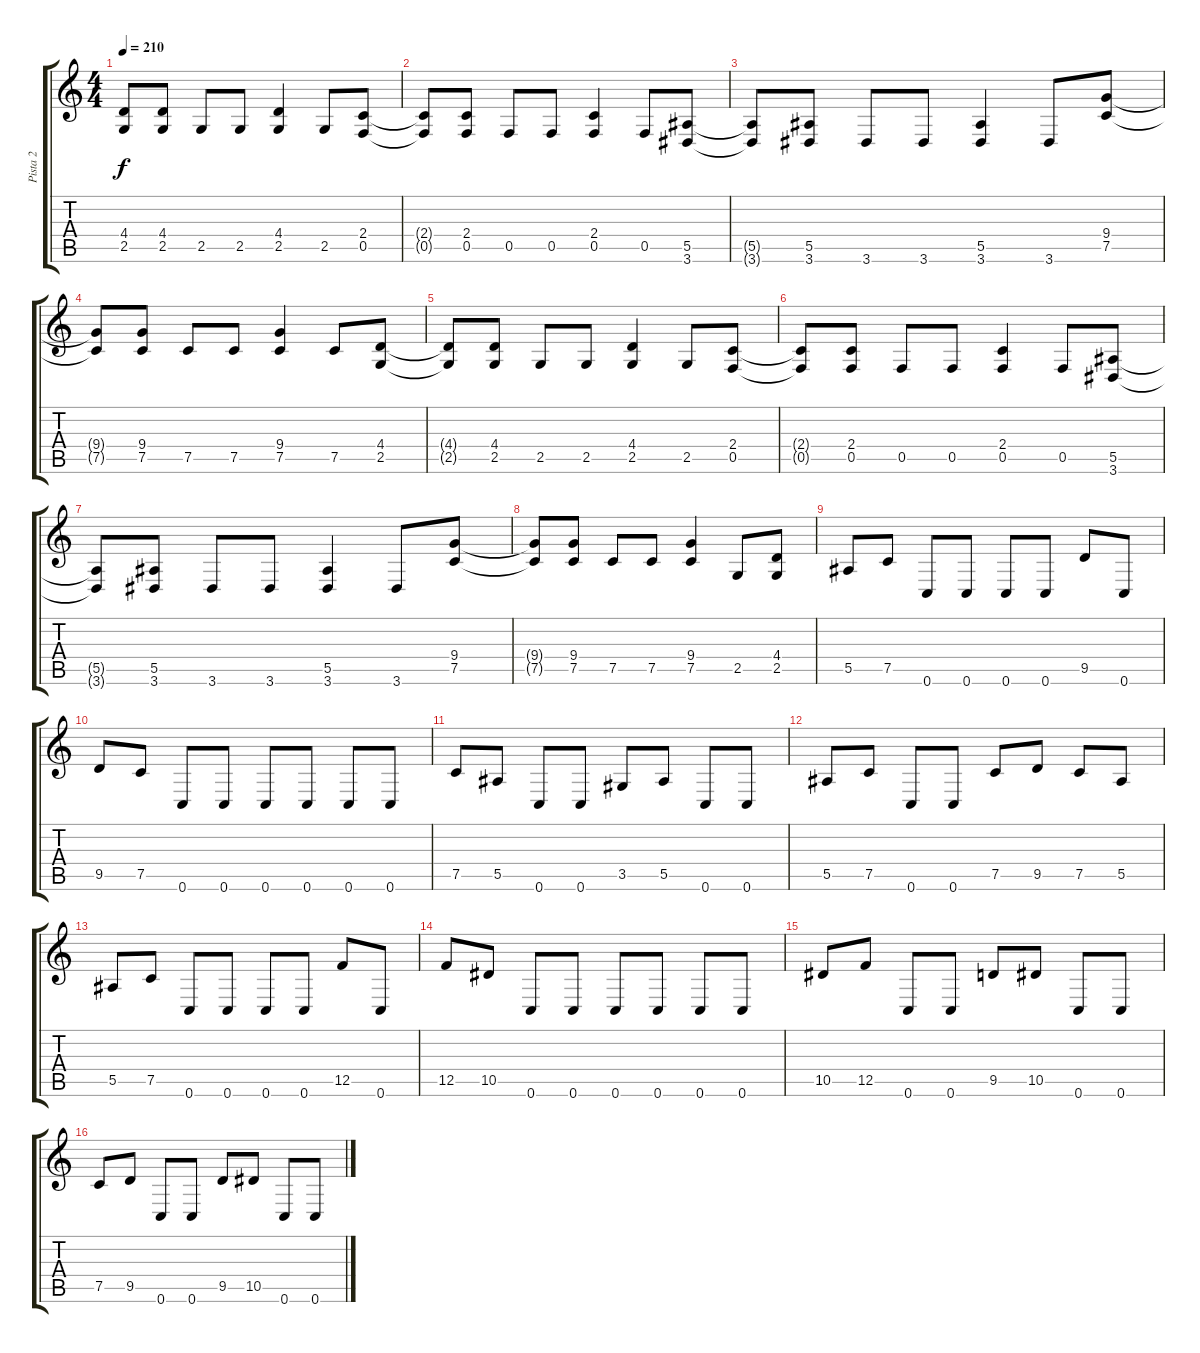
\track ("Pista 2" "Pista 2") {instrument distortionguitar}
\staff {score tabs}
\tuning (C4 G3 Eb3 Bb2 F2 C2) {hide}
\ts (4 4)
\tempo 210
\clef g2
\ks c
(4.4{t} 2.5{t}).8{dy f} (4.4 2.5).8 2.5.8 2.5.8 (4.4 2.5).4 2.5.8 (2.4 0.5).8 |
(2.4{t} 0.5{t}).8 (2.4 0.5).8 0.5.8 0.5.8 (2.4 0.5).4 0.5.8 (5.5 3.6).8 |
(5.5{t} 3.6{t}).8 (5.5 3.6).8 3.6.8 3.6.8 (5.5 3.6).4 3.6.8 (9.4 7.5).8 |
(9.4{t} 7.5{t}).8 (9.4 7.5).8 7.5.8 7.5.8 (9.4 7.5).4 7.5.8 (4.4 2.5).8 |
(4.4{t} 2.5{t}).8 (4.4 2.5).8 2.5.8 2.5.8 (4.4 2.5).4 2.5.8 (2.4 0.5).8 |
(2.4{t} 0.5{t}).8 (2.4 0.5).8 0.5.8 0.5.8 (2.4 0.5).4 0.5.8 (5.5 3.6).8 |
(5.5{t} 3.6{t}).8 (5.5 3.6).8 3.6.8 3.6.8 (5.5 3.6).4 3.6.8 (9.4 7.5).8 |
(9.4{t} 7.5{t}).8 (9.4 7.5).8 7.5.8 7.5.8 (9.4 7.5).4 2.5.8 (4.4 2.5).8 |
5.5.8 7.5.8 0.6.8 0.6.8 0.6.8 0.6.8 9.5.8 0.6.8 |
9.5.8 7.5.8 0.6.8 0.6.8 0.6.8 0.6.8 0.6.8 0.6.8 |
7.5.8 5.5.8 0.6.8 0.6.8 3.5.8 5.5.8 0.6.8 0.6.8 |
5.5.8 7.5.8 0.6.8 0.6.8 7.5.8 9.5.8 7.5.8 5.5.8 |
5.5.8 7.5.8 0.6.8 0.6.8 0.6.8 0.6.8 12.5.8 0.6.8 |
12.5.8 10.5.8 0.6.8 0.6.8 0.6.8 0.6.8 0.6.8 0.6.8 |
10.5.8 12.5.8 0.6.8 0.6.8 9.5.8 10.5.8 0.6.8 0.6.8 |
7.5.8 9.5.8 0.6.8 0.6.8 9.5.8 10.5.8 0.6.8 0.6.8
